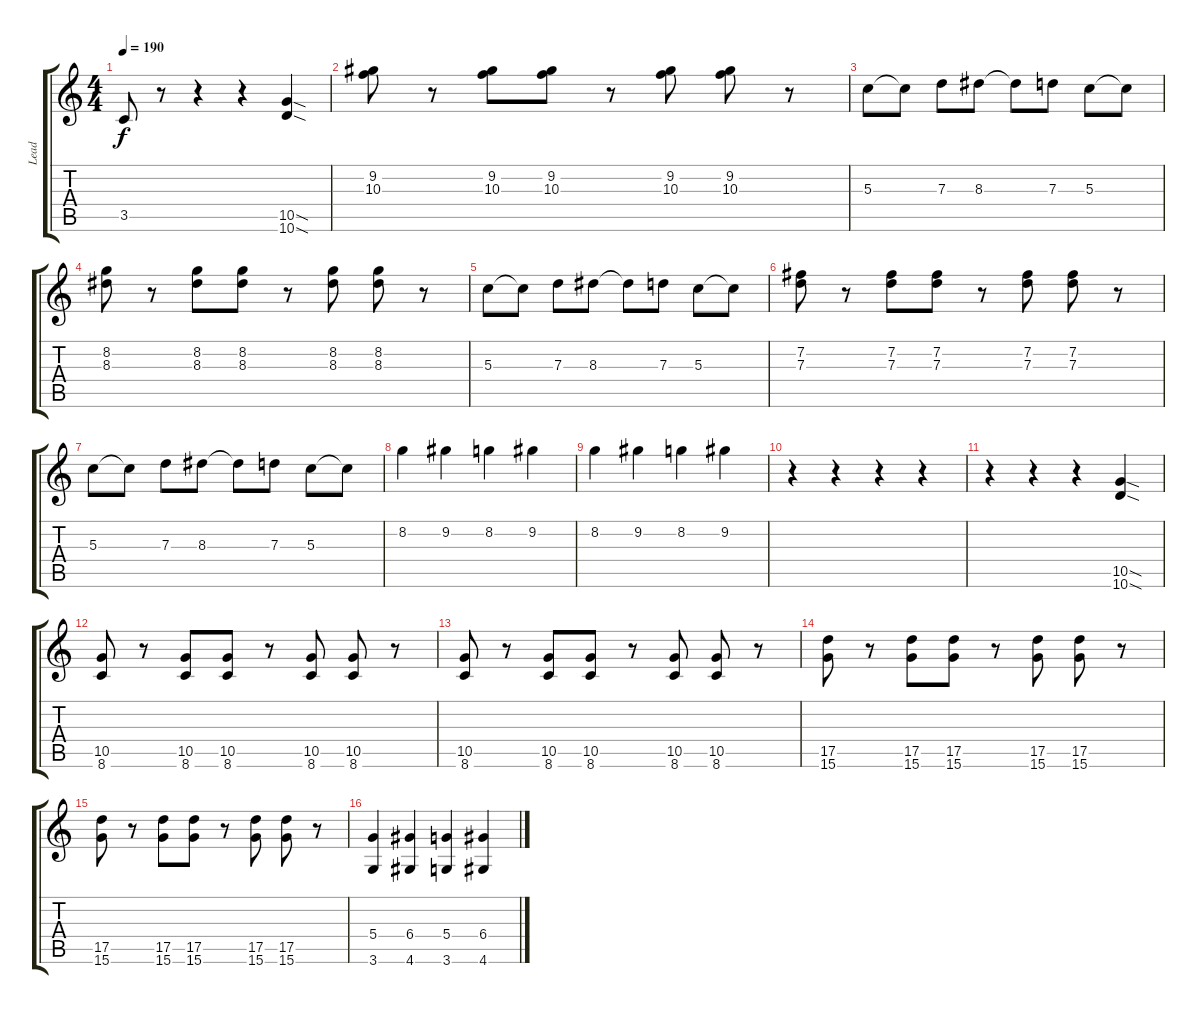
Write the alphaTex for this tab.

\track ("Lead" "Lead") {instrument distortionguitar}
\staff {score tabs}
\tuning (E4 B3 G3 D3 A2 E2) {hide}
\ts (4 4)
\tempo 190
\clef g2
\ks c
3.5.8{dy f} r.8 r.4 r.4 (10.5{sod} 10.6{sod}).4 |
(9.2 10.3).8 r.8 (9.2 10.3).8 (9.2 10.3).8 r.8 (9.2 10.3).8 (9.2 10.3).8 r.8 |
5.3.8 5.3{t}.8 7.3.8 8.3.8 8.3{t}.8 7.3.8 5.3.8 5.3{t}.8 |
(8.2 8.3).8 r.8 (8.2 8.3).8 (8.2 8.3).8 r.8 (8.2 8.3).8 (8.2 8.3).8 r.8 |
5.3.8 5.3{t}.8 7.3.8 8.3.8 8.3{t}.8 7.3.8 5.3.8 5.3{t}.8 |
(7.2 7.3).8 r.8 (7.2 7.3).8 (7.2 7.3).8 r.8 (7.2 7.3).8 (7.2 7.3).8 r.8 |
5.3.8 5.3{t}.8 7.3.8 8.3.8 8.3{t}.8 7.3.8 5.3.8 5.3{t}.8 |
8.2.4 9.2.4 8.2.4 9.2.4 |
8.2.4 9.2.4 8.2.4 9.2.4 |
r.4 r.4 r.4 r.4 |
r.4 r.4 r.4 (10.5{sod} 10.6{sod}).4 |
(10.5 8.6).8 r.8 (10.5 8.6).8 (10.5 8.6).8 r.8 (10.5 8.6).8 (10.5 8.6).8 r.8 |
(10.5 8.6).8 r.8 (10.5 8.6).8 (10.5 8.6).8 r.8 (10.5 8.6).8 (10.5 8.6).8 r.8 |
(17.5 15.6).8 r.8 (17.5 15.6).8 (17.5 15.6).8 r.8 (17.5 15.6).8 (17.5 15.6).8 r.8 |
(17.5 15.6).8 r.8 (17.5 15.6).8 (17.5 15.6).8 r.8 (17.5 15.6).8 (17.5 15.6).8 r.8 |
(5.4 3.6).4 (6.4 4.6).4 (5.4 3.6).4 (6.4 4.6).4
